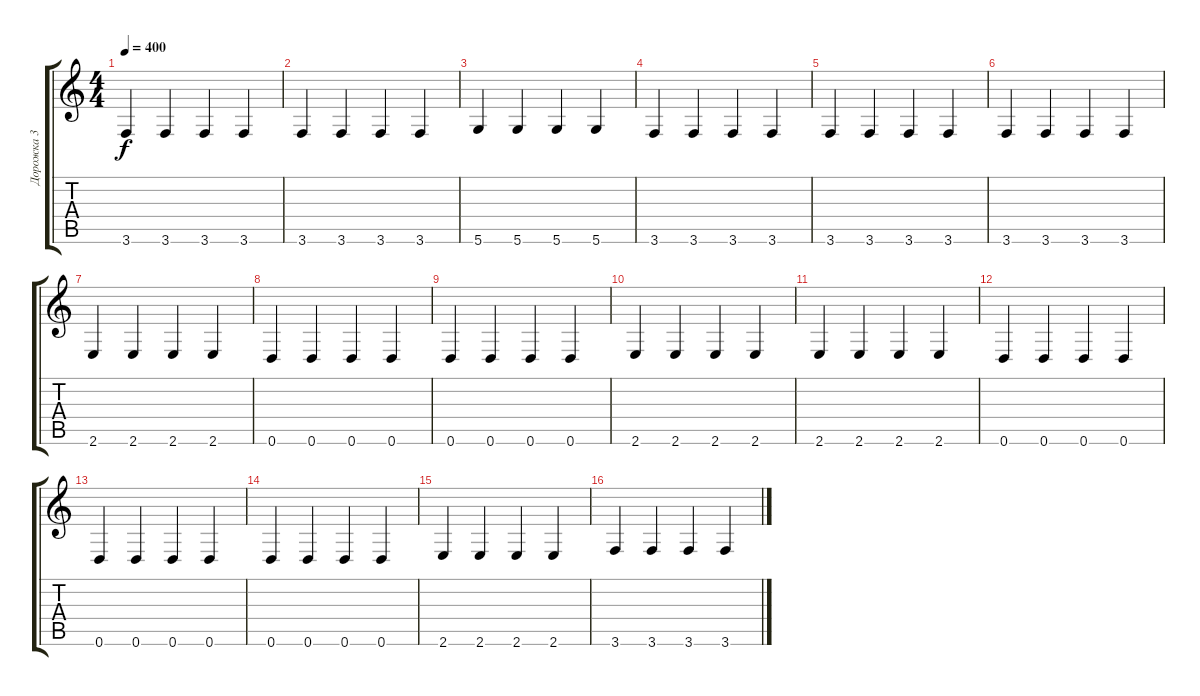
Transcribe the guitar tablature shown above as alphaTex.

\track ("Дорожка 3" "Дорожка 3") {instrument electricbassfinger}
\staff {score tabs}
\tuning (D4 A3 F3 C3 G2 D2) {hide}
\ts (4 4)
\tempo 400
\clef g2
\ks c
3.6.4{dy f} 3.6.4 3.6.4 3.6.4 |
3.6.4 3.6.4 3.6.4 3.6.4 |
5.6.4 5.6.4 5.6.4 5.6.4 |
3.6.4 3.6.4 3.6.4 3.6.4 |
3.6.4 3.6.4 3.6.4 3.6.4 |
3.6.4 3.6.4 3.6.4 3.6.4 |
2.6.4 2.6.4 2.6.4 2.6.4 |
0.6.4 0.6.4 0.6.4 0.6.4 |
0.6.4 0.6.4 0.6.4 0.6.4 |
2.6.4 2.6.4 2.6.4 2.6.4 |
2.6.4 2.6.4 2.6.4 2.6.4 |
0.6.4 0.6.4 0.6.4 0.6.4 |
0.6.4 0.6.4 0.6.4 0.6.4 |
0.6.4 0.6.4 0.6.4 0.6.4 |
2.6.4 2.6.4 2.6.4 2.6.4 |
3.6.4 3.6.4 3.6.4 3.6.4
